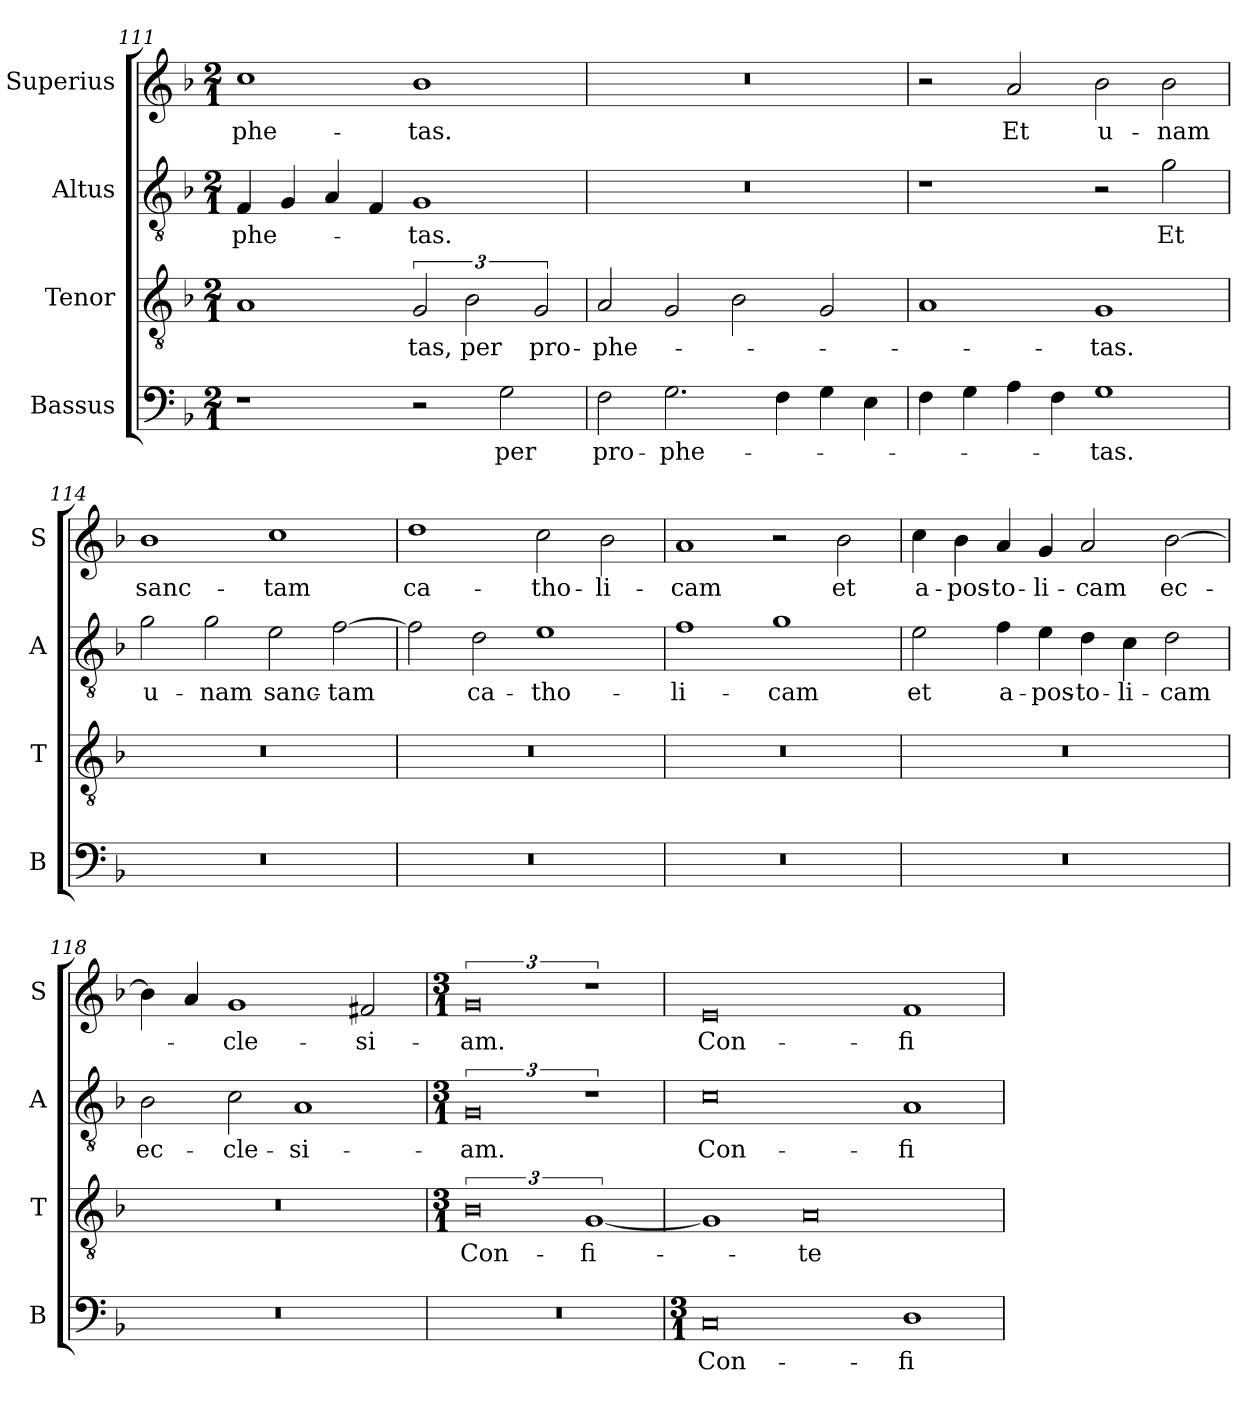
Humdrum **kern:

**kern	**text	**kern	**text	**kern	**text	**kern	**text
*part4	*part4	*part3	*part3	*part2	*part2	*part1	*part1
*staff4	*staff4	*staff3	*staff3	*staff2	*staff2	*staff1	*staff1
*I"Bassus	*	*I"Tenor	*	*I"Altus	*	*I"Superius	*
*I'B	*	*I'T	*	*I'A	*	*I'S	*
*clefF4	*	*clefGv2	*	*clefGv2	*	*clefG2	*
*k[b-]	*	*k[b-]	*	*k[b-]	*	*k[b-]	*
*M2/1	*	*M2/1	*	*M2/1	*	*M2/1	*
=111	=111	=111	=111	=111	=111	=111	=111
1r	.	1A	.	4F/	-phe-	1cc	-phe-
.	.	.	.	4G/	.	.	.
.	.	.	.	4A/	.	.	.
.	.	.	.	4F/	.	.	.
2r	.	3G/	-tas,	1G	-tas.	1b-	-tas.
.	.	3B-\	per	.	.	.	.
2G\	per	.	.	.	.	.	.
.	.	3G/	pro-	.	.	.	.
=112	=112	=112	=112	=112	=112	=112	=112
2F\	pro-	2A/	-phe-	0r	.	0r	.
2.G\	-phe-	2G/	.	.	.	.	.
.	.	2B-\	.	.	.	.	.
4F\	.	.	.	.	.	.	.
4G\	.	2G/	.	.	.	.	.
4E\	.	.	.	.	.	.	.
=113	=113	=113	=113	=113	=113	=113	=113
4F\	.	1A	.	1r	.	2r	.
4G\	.	.	.	.	.	.	.
4A\	.	.	.	.	.	2a/	Et
4F\	.	.	.	.	.	.	.
1G	-tas.	1G	-tas.	2r	.	2b-\	u-
.	.	.	.	2g\	Et	2b-\	-nam
=114	=114	=114	=114	=114	=114	=114	=114
0r	.	0r	.	2g\	u-	1b-	sanc-
.	.	.	.	2g\	-nam	.	.
.	.	.	.	2e\	sanc-	1cc	-tam
.	.	.	.	[2f\	-tam	.	.
=115	=115	=115	=115	=115	=115	=115	=115
0r	.	0r	.	2f\]	.	1dd	ca-
.	.	.	.	2d\	ca-	.	.
.	.	.	.	1e	-tho-	2cc\	-tho-
.	.	.	.	.	.	2b-\	-li-
=116	=116	=116	=116	=116	=116	=116	=116
0r	.	0r	.	1f	-li-	1a	-cam
.	.	.	.	1g	-cam	2r	.
.	.	.	.	.	.	2b-\	et
=117	=117	=117	=117	=117	=117	=117	=117
0r	.	0r	.	2e\	et	4cc\	a-
.	.	.	.	.	.	4b-\	-pos-
.	.	.	.	4f\	a-	4a/	-to-
.	.	.	.	4e\	-pos-	4g/	-li-
.	.	.	.	4d\	-to-	2a/	-cam
.	.	.	.	4c\	-li-	.	.
.	.	.	.	2d\	-cam	[2b-\	ec-
=118	=118	=118	=118	=118	=118	=118	=118
0r	.	0r	.	2B-\	ec-	4b-\]	.
.	.	.	.	.	.	4a/	.
.	.	.	.	2c\	-cle-	1g	-cle-
.	.	.	.	1A	-si-	.	.
.	.	.	.	.	.	2f#X/	-si-
=119	=119	=119	=119	=119	=119	=119	=119
*	*	*M3/1	*	*M3/1	*	*M3/1	*
0r	.	3%4B-	Con-	3%4G	-am.	3%4g	-am.
.	.	[3%2G	-fi-	3%2r	.	3%2r	.
=120	=120	=120	=120	=120	=120	=120	=120
*M3/1	*	*	*	*	*	*	*
0C	Con-	1G]	.	0c	Con-	0e	Con-
.	.	0A	-te-	.	.	.	.
1D	-fi-	.	.	1A	-fi-	1f	-fi-
=	=	=	=	=	=	=	=
*-	*-	*-	*-	*-	*-	*-	*-
